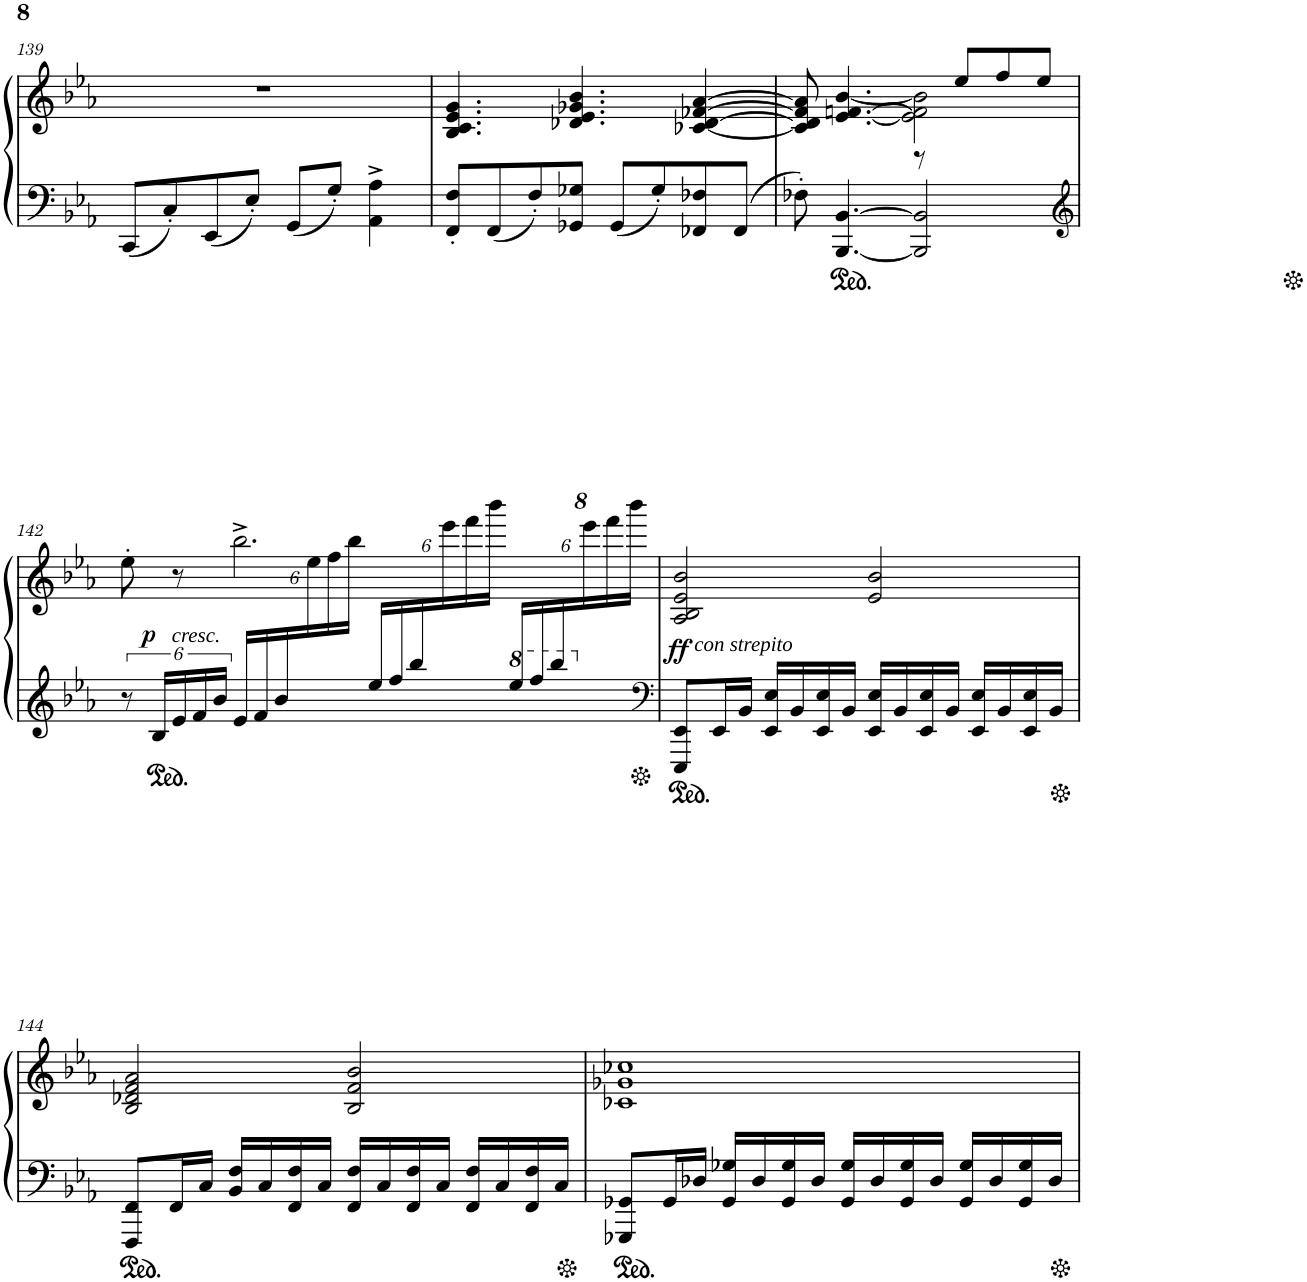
**kern	**kern	**dynam
*part1	*part1	*part1
*staff2	*staff1	*staff1/2
*I"Piano	*	*
*I'Pno.	*	*
!!LO:PB:g=z
*clefF4	*clefG2	*
*k[b-e-a-]	*k[b-e-a-]	*
*M4/4	*M4/4	*
=139	=139	=139
8CC/L	1r	.
8C'/	.	.
8EE-/	.	.
8E-'/J	.	.
8GG/L	.	.
8G'/J	.	.
4AA-\^ 4A-\^	.	.
=140	=140	=140
8FF/' 8F/'L	4.B-/ 4.c/ 4.e-/ 4.g/	.
8FF/	.	.
8F'/	.	.
8GG-X/ 8G-X/J	4.d-X/ 4.e-/ 4.g-X/ 4.b-/	.
8GG-/L	.	.
8G-'/	.	.
8FF-X/ 8F-X/	[4c-X/ [4d-/ [4f-X/ [4a-/	.
8FF-/J	.	.
=141	=141	=141
*	*^	*
8F-X'\	8c-/] 8d-/] 8f-/] 8a-/]	2ryy	.
[4.BBB-/ [4.BB-/	[<4.e-/ [>4.fn/ [4.b-/	.	.
2BBB-/] 2BB-/]	2e-\] 2f\] 2b-\]	8r	.
.	.	8ee-/L	.
.	.	8ff/	.
.	.	8ee-/J	.
!!LO:LB:g=z	!!
=142	=142	=142	=142
*clefG2	*	*	*
*^	*	*	*
12r	2.ryy	8ee-'\	4.ryy	.
*ped	*	*	*	*
!	!	!	!	!LO:DY:b=2
24B-/LL	.	.	.	p
!	!	!LO:TX:b:i:t=cresc.	!	!
24e-/	.	8r	.	.
24f/	.	.	.	.
24b-/JJ	.	.	.	.
*Xbrackettup	*	*	*	*
24e-/LL	.	2.bb-^\	.	.
24f/	.	.	.	.
24b-/	.	.	.	.
8ryy	.	.	24ee-\	.
.	.	.	24ff\	.
.	.	.	24bb-\JJ	.
24ee-/LL	.	.	8ryy	.
24ff/	.	.	.	.
24bb-/	.	.	.	.
8ryy	.	.	24eee-\	.
.	.	.	24fff\	.
.	.	.	24bbb-\JJ	.
*8va	*	*	*	*
24eee-/LL	4ryy	.	8ryy	.
24fff/	.	.	.	.
24bbb-/	.	.	.	.
*X8va	*	*	*	*
*	*	*8va	*	*
8ryy	.	.	24eeee-\	.
.	.	.	24ffff\	.
.	.	.	24bbbb-\JJ	.
*v	*v	*	*	*
*	*v	*v	*
=143	=143	=143
*clefF4	*	*
*	*Xped	*
*	*X8va	*
*	*^	*
!	!LO:TX:b:i:t=con strepito	!	!
!	!	!	!LO:DY:b
*	*v	*v	*
8EEE-/ 8EE-/L	2A-/ 2B-/ 2e-/ 2b-/	ff
16EE-/L	.	.
16BB-/JJ	.	.
16EE-/ 16E-/LL	.	.
16BB-/	.	.
16EE-/ 16E-/	.	.
16BB-/JJ	.	.
16EE-/ 16E-/LL	2e-/ 2b-/	.
16BB-/	.	.
16EE-/ 16E-/	.	.
16BB-/JJ	.	.
16EE-/ 16E-/LL	.	.
16BB-/	.	.
16EE-/ 16E-/	.	.
16BB-/JJ	.	.
!!LO:LB:g=z
=144	=144	=144
8FFF/ 8FF/L	2B-/ 2d-X/ 2f/ 2a-/	.
16FF/L	.	.
16C/JJ	.	.
16BB-/ 16F/LL	.	.
16C/	.	.
16FF/ 16F/	.	.
16C/JJ	.	.
16FF/ 16F/LL	2B-/ 2f/ 2b-/	.
16C/	.	.
16FF/ 16F/	.	.
16C/JJ	.	.
16FF/ 16F/LL	.	.
16C/	.	.
16FF/ 16F/	.	.
16C/JJ	.	.
=145	=145	=145
*	*^	*
8GGG-X/ 8GG-X/L	1g-X 1cc-X	1c-X	.
16GG-/L	.	.	.
16D-X/JJ	.	.	.
16GG-/ 16G-X/LL	.	.	.
16D-/	.	.	.
16GG-/ 16G-/	.	.	.
16D-/JJ	.	.	.
16GG-/ 16G-/LL	.	.	.
16D-/	.	.	.
16GG-/ 16G-/	.	.	.
16D-/JJ	.	.	.
16GG-/ 16G-/LL	.	.	.
16D-/	.	.	.
16GG-/ 16G-/	.	.	.
16D-/JJ	.	.	.
*	*v	*v	*
=	=	=
*-	*-	*-
